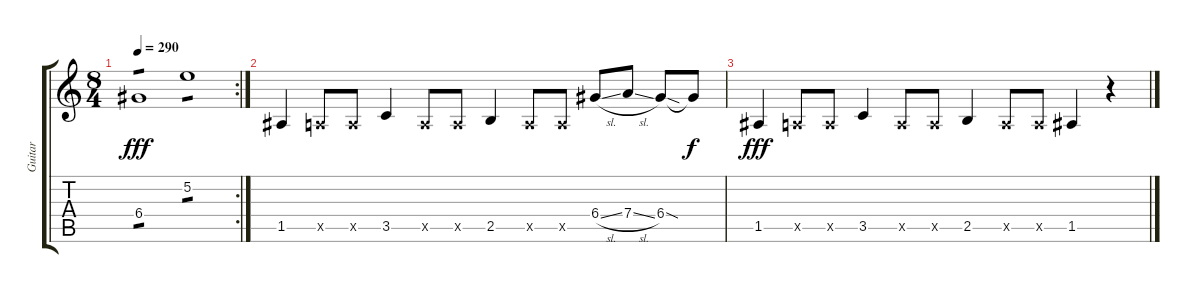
\track ("Guitar" "Guitar") {instrument overdrivenguitar}
\staff {score tabs}
\tuning (E4 B3 G3 D3 A2 E2) {hide}
\rc 2
\ts (8 4)
\tempo 290
\clef g2
\ks c
6.4.1{tp 1 dy fff} 5.2.1{tp 1} |
1.5.4 0.5{x}.8 0.5{x}.8 3.5.4 0.5{x}.8 0.5{x}.8 2.5.4 0.5{x}.8 0.5{x}.8 6.4{sl}.8 7.4{sl}.8 6.4{sod}.8 6.4{t}.8{dy f} |
1.5.4{dy fff} 0.5{x}.8 0.5{x}.8 3.5.4 0.5{x}.8 0.5{x}.8 2.5.4 0.5{x}.8 0.5{x}.8 1.5.4 r.4
